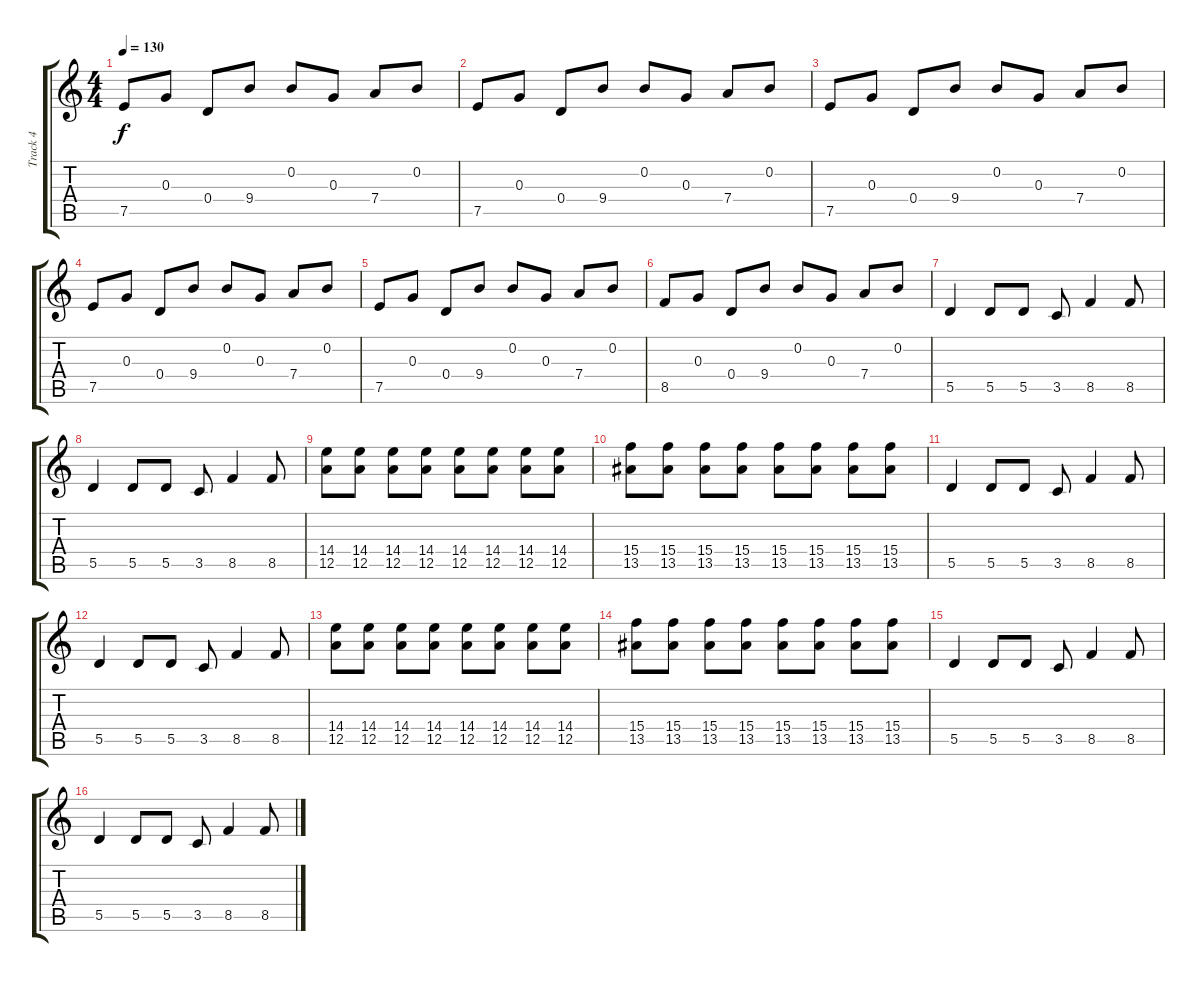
\track ("Track 4" "Track 4") {instrument overdrivenguitar}
\staff {score tabs}
\tuning (E4 B3 G3 D3 A2 E2) {hide}
\ts (4 4)
\tempo 130
\clef g2
\ks c
7.5.8{dy f} 0.3.8 0.4.8 9.4.8 0.2.8 0.3.8 7.4.8 0.2.8 |
7.5.8 0.3.8 0.4.8 9.4.8 0.2.8 0.3.8 7.4.8 0.2.8 |
7.5.8 0.3.8 0.4.8 9.4.8 0.2.8 0.3.8 7.4.8 0.2.8 |
7.5.8 0.3.8 0.4.8 9.4.8 0.2.8 0.3.8 7.4.8 0.2.8 |
7.5.8 0.3.8 0.4.8 9.4.8 0.2.8 0.3.8 7.4.8 0.2.8 |
8.5.8 0.3.8 0.4.8 9.4.8 0.2.8 0.3.8 7.4.8 0.2.8 |
5.5.4 5.5.8 5.5.8 3.5.8 8.5.4 8.5.8 |
5.5.4 5.5.8 5.5.8 3.5.8 8.5.4 8.5.8 |
(14.4 12.5).8 (14.4 12.5).8 (14.4 12.5).8 (14.4 12.5).8 (14.4 12.5).8 (14.4 12.5).8 (14.4 12.5).8 (14.4 12.5).8 |
(15.4 13.5).8 (15.4 13.5).8 (15.4 13.5).8 (15.4 13.5).8 (15.4 13.5).8 (15.4 13.5).8 (15.4 13.5).8 (15.4 13.5).8 |
5.5.4 5.5.8 5.5.8 3.5.8 8.5.4 8.5.8 |
5.5.4 5.5.8 5.5.8 3.5.8 8.5.4 8.5.8 |
(14.4 12.5).8 (14.4 12.5).8 (14.4 12.5).8 (14.4 12.5).8 (14.4 12.5).8 (14.4 12.5).8 (14.4 12.5).8 (14.4 12.5).8 |
(15.4 13.5).8 (15.4 13.5).8 (15.4 13.5).8 (15.4 13.5).8 (15.4 13.5).8 (15.4 13.5).8 (15.4 13.5).8 (15.4 13.5).8 |
5.5.4 5.5.8 5.5.8 3.5.8 8.5.4 8.5.8 |
5.5.4 5.5.8 5.5.8 3.5.8 8.5.4 8.5.8
